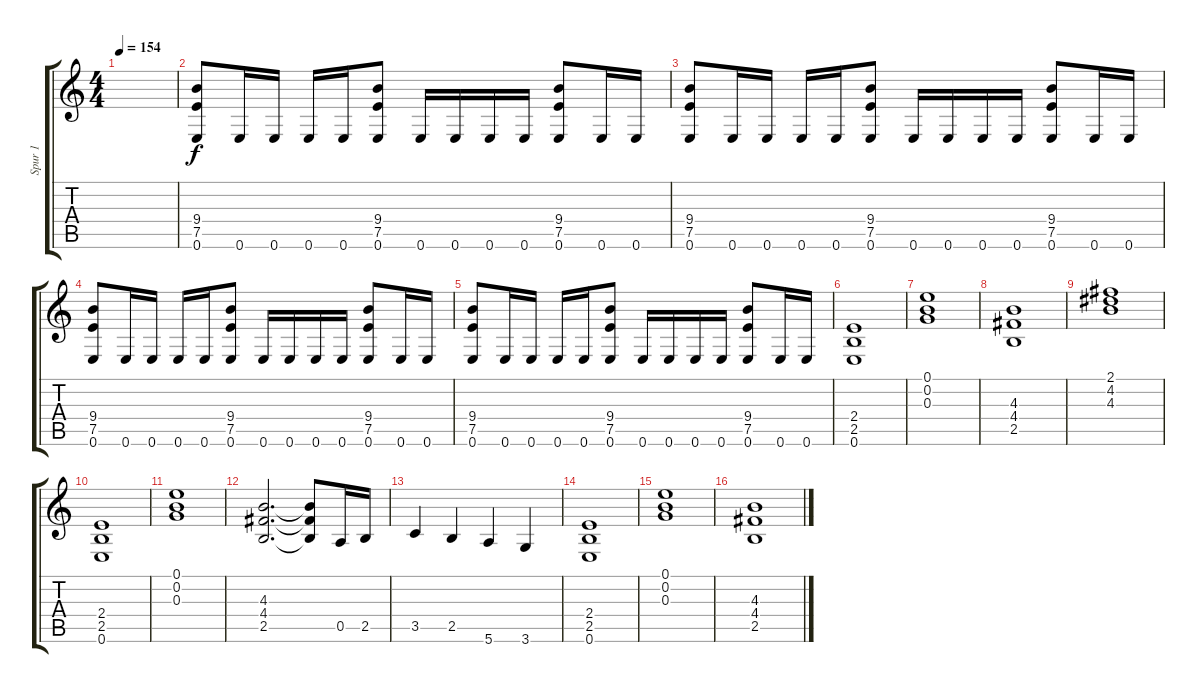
\track ("Spur 1" "Spur 1") {instrument distortionguitar}
\staff {score tabs}
\tuning (E4 B3 G3 D3 A2 E2) {hide}
\ts (4 4)
\tempo 154
\clef g2
\ks c
|
(9.4 7.5 0.6).8 0.6.16 0.6.16 0.6.16 0.6.16 (9.4 7.5 0.6).8 0.6.16 0.6.16 0.6.16 0.6.16 (9.4 7.5 0.6).8 0.6.16 0.6.16 |
(9.4 7.5 0.6).8 0.6.16 0.6.16 0.6.16 0.6.16 (9.4 7.5 0.6).8 0.6.16 0.6.16 0.6.16 0.6.16 (9.4 7.5 0.6).8 0.6.16 0.6.16 |
(9.4 7.5 0.6).8 0.6.16 0.6.16 0.6.16 0.6.16 (9.4 7.5 0.6).8 0.6.16 0.6.16 0.6.16 0.6.16 (9.4 7.5 0.6).8 0.6.16 0.6.16 |
(9.4 7.5 0.6).8 0.6.16 0.6.16 0.6.16 0.6.16 (9.4 7.5 0.6).8 0.6.16 0.6.16 0.6.16 0.6.16 (9.4 7.5 0.6).8 0.6.16 0.6.16 |
(2.4 2.5 0.6).1 |
(0.1 0.2 0.3).1 |
(4.3 4.4 2.5).1 |
(2.1 4.2 4.3).1 |
(2.4 2.5 0.6).1 |
(0.1 0.2 0.3).1 |
(4.3 4.4 2.5).2{d} (4.3{t} 4.4{t} 2.5{t}).8 0.5.16 2.5.16 |
3.5.4 2.5.4 5.6.4 3.6.4 |
(2.4 2.5 0.6).1 |
(0.1 0.2 0.3).1 |
(4.3 4.4 2.5).1
